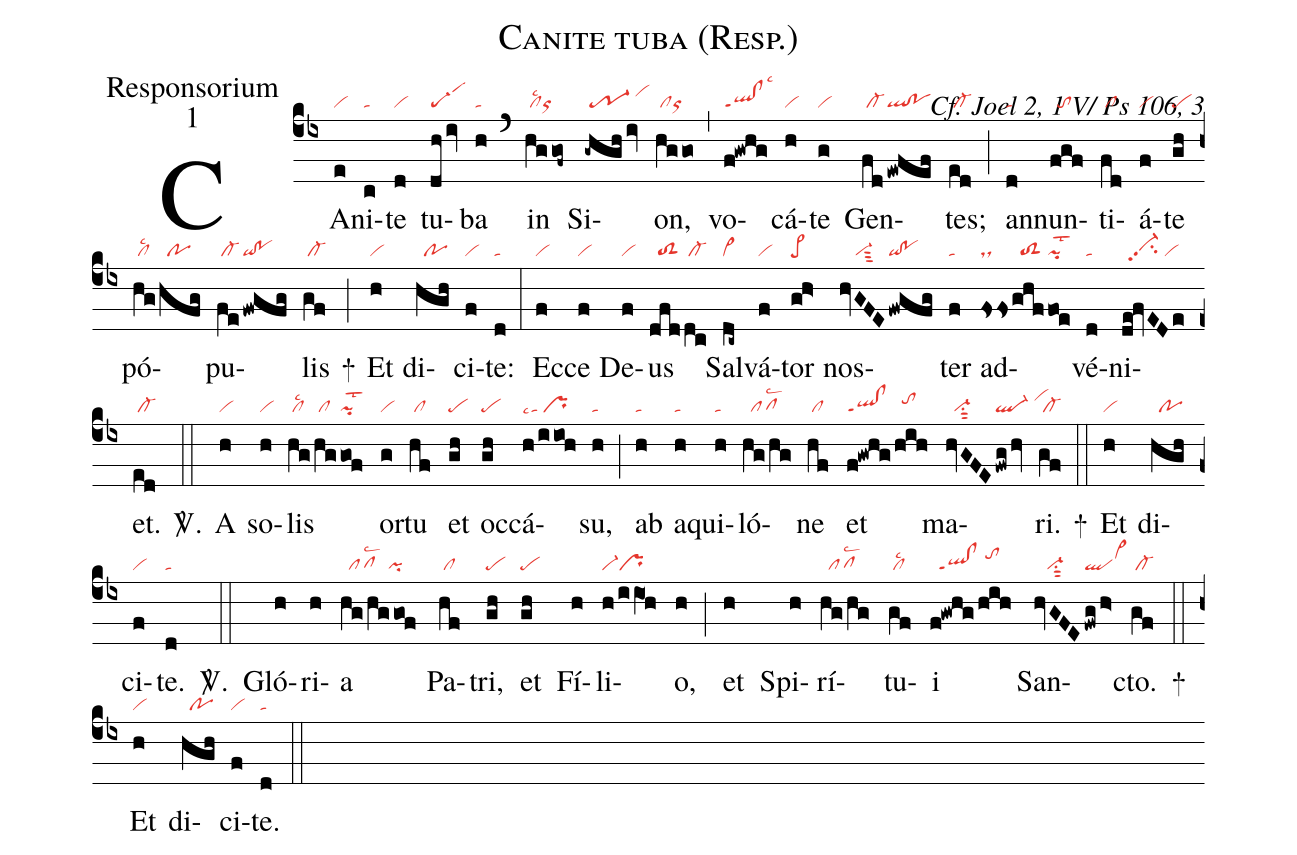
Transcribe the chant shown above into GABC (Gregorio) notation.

name:Canite tuba (Resp.);
office-part:Responsorium;
mode:1;
commentary:Cf. Joel 2, 1 V/ Ps 106, 3;
nabc-lines:1;
%%
(cb4)
CA(e|vi)ni(c|ta)te(d|vi) tu(dh/iv|scG-1)ba(h|ta) (`)
in(hggof~|/cllsc2or) Si(-ghgh/iv|/tr-1/vihj)on,(hggo|/clor) (,)
vo(f!gwhg|ql!clppt1lsc3)cá(h|vi)te(g|vi) Gen(fd|/cl-|!ewfef|ql!po)tes;(ed|/cl-) (;)
an(d|ta)nun(fgf|//to)ti(fd|/cl)á(f|vi)te(gh|pe) pó(hg|/cllsc2|/hfg|//po)pu(fe|/cl-|!fwgfg|qi!po)lis(gf|/cl-) +(;)
Et(h|vi) di(hgh|//po)ci(f|vi)te:(d|ta) (:)
Ec(f|vi)ce(f|vi) De(f|vi)us(dfd|//toS2|dc|/cl-) Sal(dc~|cl~)vá(f|vi)tor(gh>|pe>) nos(hvGFE|////vi-sut3|/fwgfg|qi!po)ter(f|ta) ad(fss|ds|ghf|//toS2|foe|pilst2)vé(d|ta)ni(de!fvEDe|//vi-hhpp2su2/vi)et.(ed|/cl-) <sp>V/</sp>.(::)
A(h|vi) so(h|vi)lis(hg|/cllsc2|/hg|/cl|gof|pilst2) or(g|vi)tu(hf|/cl) et(gh|pe) oc(gh|pe)cá(h|talsc4|/iioh|/pr)su,(h|ta) (;)
ab(h|ta) a(h|ta)qui(h|ta)ló(hg/hg|//pflsc2)ne(hf|/cl) et(f!gwhg|ql!clppt1|/hih|//tohi) ma(hvGFE|//vi-su1sut2|/fwg/hv|ql-/vihj)ri.(gf|/cl-) +(::)
Et(h|vi) di(hgh|//po)ci(f|vi)te.(d|ta) <sp>V/</sp>.(::)
Gló(h)ri(h)a(hg/hggof|//pflsc2/pi) Pa(hf|/cl)tri,(gh|pe) et(gh|pe) Fí(h)li(h/iiO1h|vi-pr)o,(h) (;)
et(h) Spi(h)rí(hg/hg|//pflsc2)tu(gf|/cllsc2)i(f!gwhg/hih|//ql!clppt1/tohj) San(hvGFE|///vi-su1sut2|fwg/h>|qlvi>hj)cto.(gf|/cl-) +(::)
Et(h|vi) di(hgh|//po)ci(f|vi)te.(d|ta)  (::)
